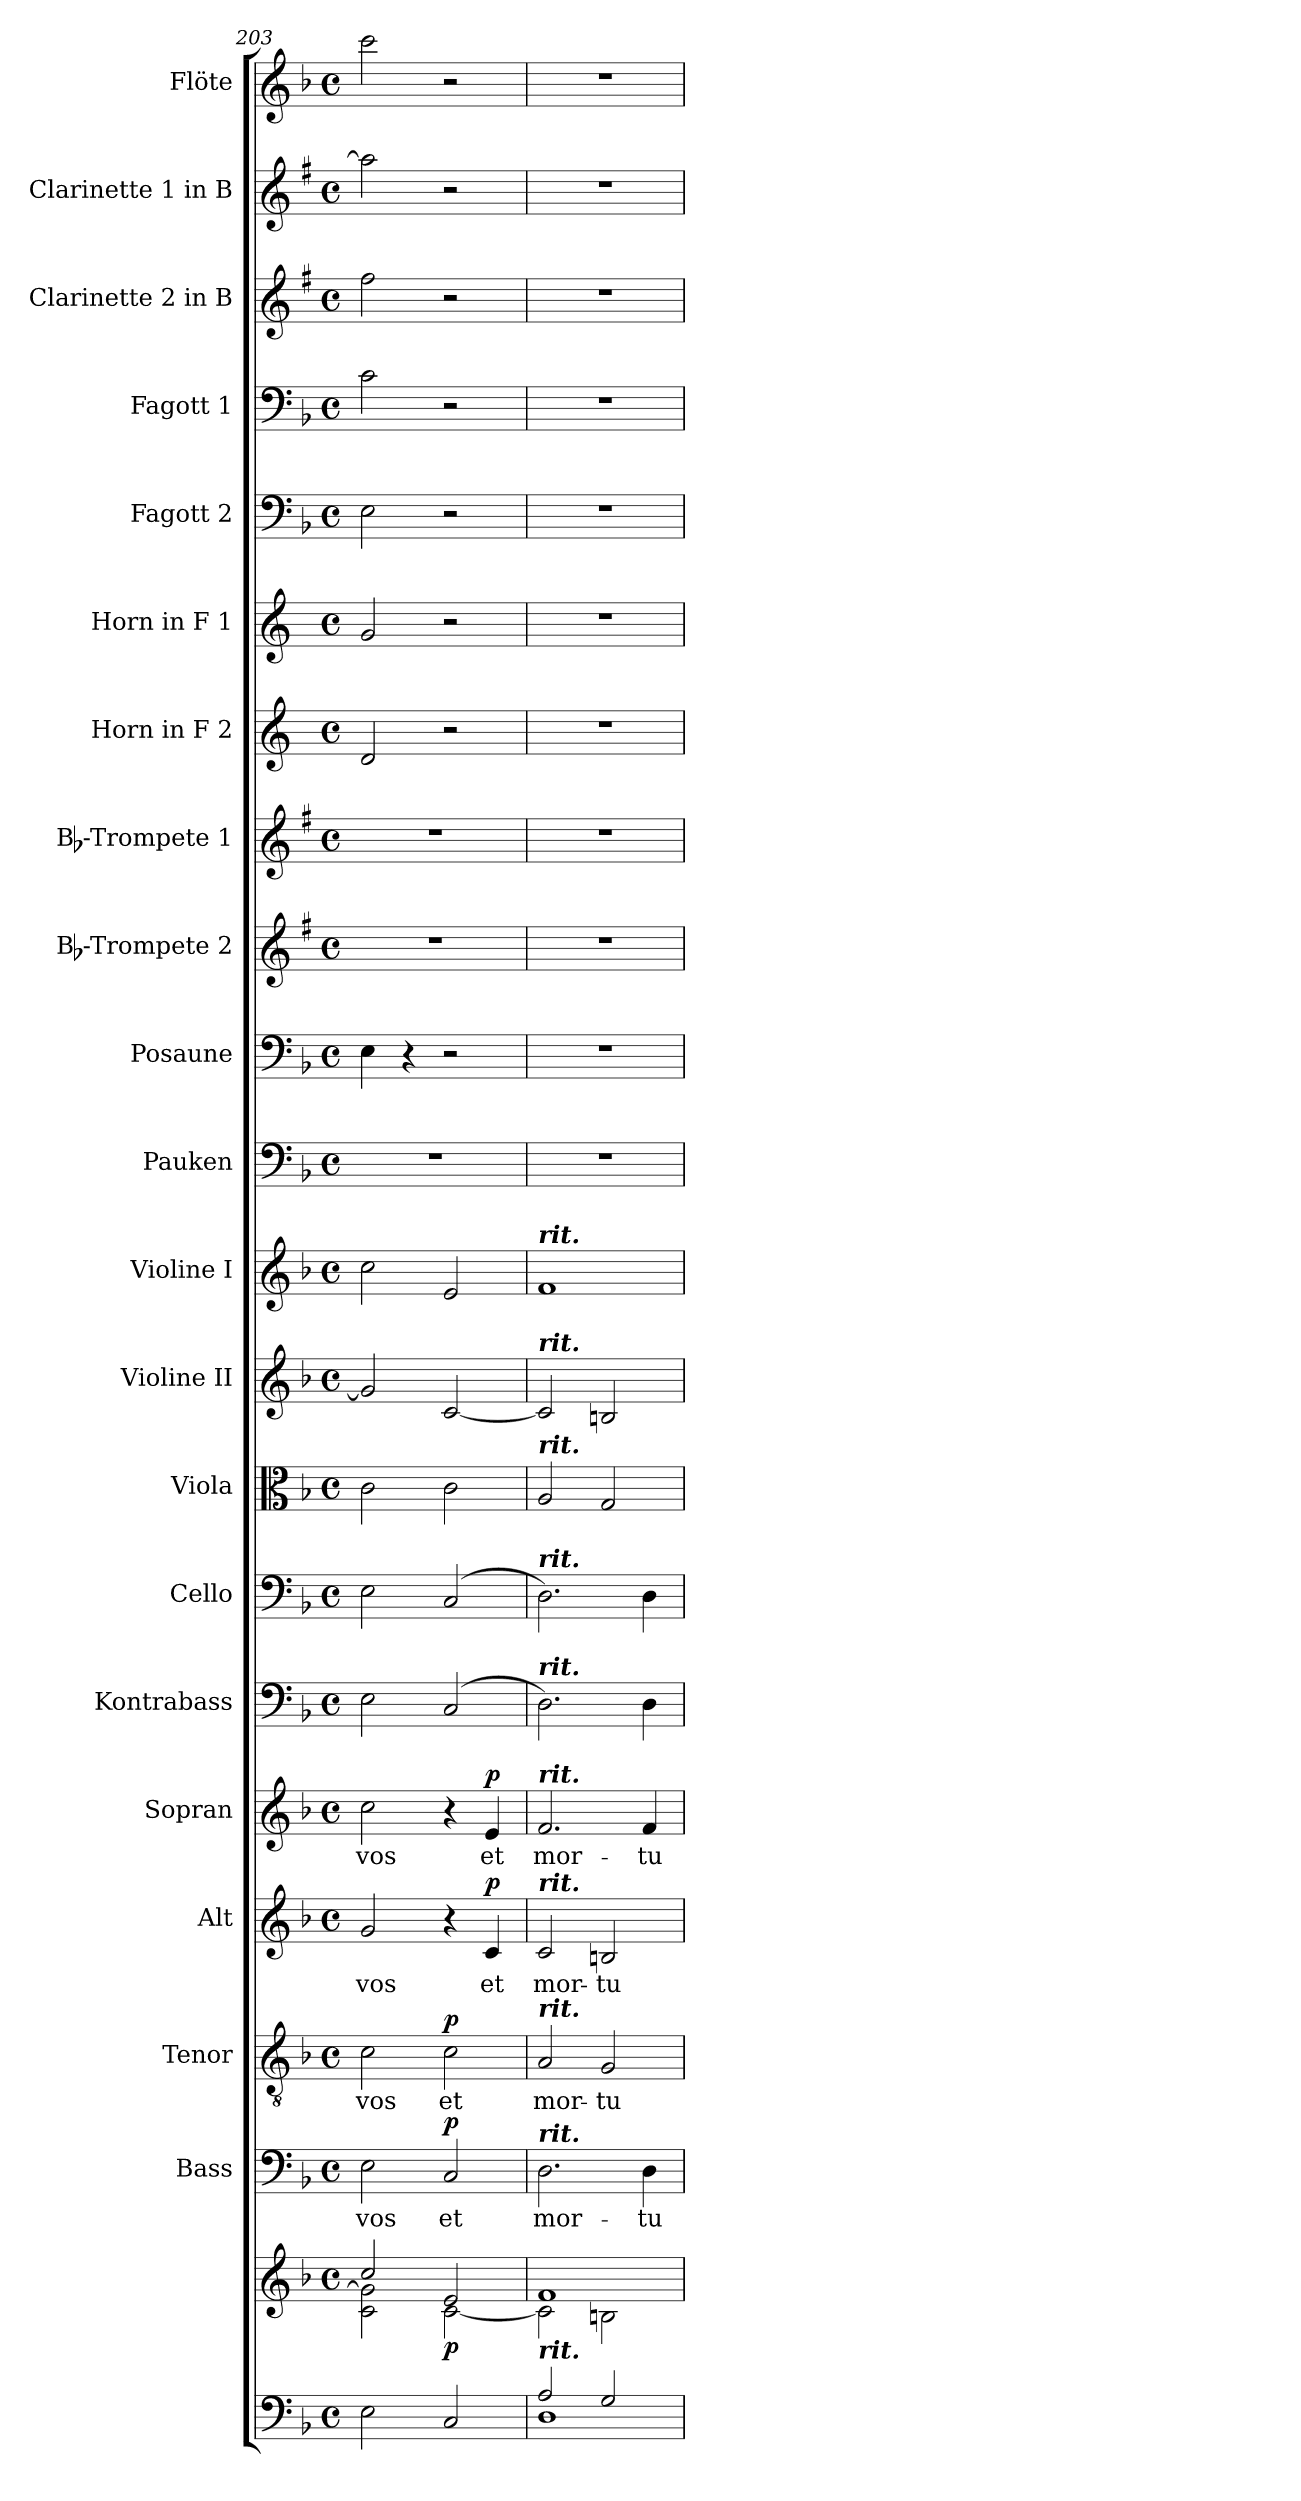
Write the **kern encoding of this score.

**kern	**kern	**dynam	**kern	**text	**dynam	**kern	**text	**dynam	**kern	**text	**dynam	**kern	**text	**dynam	**kern	**kern	**kern	**kern	**kern	**kern	**kern	**kern	**kern	**kern	**kern	**kern	**kern	**kern	**kern	**kern
*part21	*part21	*part21	*part20	*part20	*part20	*part19	*part19	*part19	*part18	*part18	*part18	*part17	*part17	*part17	*part16	*part15	*part14	*part13	*part12	*part11	*part10	*part9	*part8	*part7	*part6	*part5	*part4	*part3	*part2	*part1
*staff22	*staff21	*staff21/22	*staff20	*staff20	*staff20	*staff19	*staff19	*staff19	*staff18	*staff18	*staff18	*staff17	*staff17	*staff17	*staff16	*staff15	*staff14	*staff13	*staff12	*staff11	*staff10	*staff9	*staff8	*staff7	*staff6	*staff5	*staff4	*staff3	*staff2	*staff1
*	*	*	*I"Bass	*	*	*I"Tenor	*	*	*I"Alt	*	*	*I"Sopran	*	*	*I"Kontrabass	*I"Cello	*I"Viola	*I"Violine II	*I"Violine I	*I"Pauken	*I"Posaune	*I"Bb-Trompete 2	*I"Bb-Trompete 1	*I"Horn in F 2	*I"Horn in F 1	*I"Fagott 2	*I"Fagott 1	*I"Clarinette 2 in B	*I"Clarinette 1 in B	*I"Flöte
*	*	*	*I'B.	*	*	*I'T.	*	*	*I'A.	*	*	*I'S.	*	*	*I'Kb.	*	*I'Vla.	*I'Vl. II	*I'Vl. I	*I'Pk.	*I'Pos.	*I'Bb Trp. 2	*I'Bb Trp. 1	*	*	*I'Fg. 2	*I'Fg. 1	*I'Clar. 2	*I'Clar.1	*I'Fl.
*clefF4	*clefG2	*	*clefF4	*	*	*clefGv2	*	*	*clefG2	*	*	*clefG2	*	*	*clefF4	*clefF4	*clefC3	*clefG2	*clefG2	*clefF4	*clefF4	*clefG2	*clefG2	*clefG2	*clefG2	*clefF4	*clefF4	*clefG2	*clefG2	*clefG2
*	*	*	*	*	*	*	*	*	*	*	*	*	*	*	*ITrd7c12	*	*	*	*	*	*	*ITrd1c2	*ITrd1c2	*ITrd4c7	*ITrd4c7	*	*	*ITrd1c2	*ITrd1c2	*
*k[b-]	*k[b-]	*	*k[b-]	*	*	*k[b-]	*	*	*k[b-]	*	*	*k[b-]	*	*	*k[b-]	*k[b-]	*k[b-]	*k[b-]	*k[b-]	*k[b-]	*k[b-]	*k[b-]	*k[b-]	*k[b-]	*k[b-]	*k[b-]	*k[b-]	*k[b-]	*k[b-]	*k[b-]
*F:	*F:	*	*F:	*	*	*F:	*	*	*F:	*	*	*F:	*	*	*F:	*F:	*F:	*F:	*F:	*F:	*F:	*F:	*F:	*F:	*F:	*F:	*F:	*F:	*F:	*F:
*M4/4	*M4/4	*	*M4/4	*	*	*M4/4	*	*	*M4/4	*	*	*M4/4	*	*	*M4/4	*M4/4	*M4/4	*M4/4	*M4/4	*M4/4	*M4/4	*M4/4	*M4/4	*M4/4	*M4/4	*M4/4	*M4/4	*M4/4	*M4/4	*M4/4
*met(c)	*met(c)	*	*met(c)	*	*	*met(c)	*	*	*met(c)	*	*	*met(c)	*	*	*met(c)	*met(c)	*met(c)	*met(c)	*met(c)	*met(c)	*met(c)	*met(c)	*met(c)	*met(c)	*met(c)	*met(c)	*met(c)	*met(c)	*met(c)	*met(c)
=203	=203	=203	=203	=203	=203	=203	=203	=203	=203	=203	=203	=203	=203	=203	=203	=203	=203	=203	=203	=203	=203	=203	=203	=203	=203	=203	=203	=203	=203	=203
*	*^	*	*	*	*	*	*	*	*	*	*	*	*	*	*	*	*	*	*	*	*	*	*	*	*	*	*	*	*	*
!	!	!	!	!	!LO:LY:b	!	!	!LO:LY:b	!	!	!LO:LY:b	!	!	!LO:LY:b	!	!	!	!	!	!	!	!	!	!	!	!	!	!	!	!	!
2E\	2cc/	2c\ 2g\]	.	2E\	-vos	.	2c\	-vos	.	2g/	-vos	.	2cc\	-vos	.	2EE\	2E\	2c\	2g/]	2cc\	1r	4E\	1r	1r	2G/	2c/	2E\	2c\	2ee\	2gg\]	2ccc\
.	.	.	.	.	.	.	.	.	.	.	.	.	.	.	.	.	.	.	.	.	.	4r	.	.	.	.	.	.	.	.	.
!	!	!	!LO:DY:b	!	!LO:LY:b	!LO:DY:a	!	!LO:LY:b	!LO:DY:a	!	!	!	!	!	!	!	!	!	!	!	!	!	!	!	!	!	!	!	!	!	!
2C/	2e/	[<2c\	p	2C/	et	p	2c\	et	p	4r	.	.	4r	.	.	(2CC/	(2C/	2c\	[2c/	2e/	.	2r	.	.	2r	2r	2r	2r	2r	2r	2r
!	!	!	!	!	!	!	!	!	!	!	!LO:LY:b	!LO:DY:a	!	!LO:LY:b	!LO:DY:a	!	!	!	!	!	!	!	!	!	!	!	!	!	!	!	!
.	.	.	.	.	.	.	.	.	.	4c/	et	p	4e/	et	p	.	.	.	.	.	.	.	.	.	.	.	.	.	.	.	.
=204	=204	=204	=204	=204	=204	=204	=204	=204	=204	=204	=204	=204	=204	=204	=204	=204	=204	=204	=204	=204	=204	=204	=204	=204	=204	=204	=204	=204	=204	=204	=204
*^	*	*	*	*	*	*	*	*	*	*	*	*	*	*	*	*	*	*	*	*	*	*	*	*	*	*	*	*	*	*	*
!	!	!	!	!	!	!	!	!	!	!	!	!	!	!	!	!	!	!	!	!	!LO:TX:a:Bi:t=rit.	!	!	!	!	!	!	!	!	!	!	!
!	!	!	!	!	!	!	!	!	!	!	!	!	!	!	!	!	!	!	!	!LO:TX:a:Bi:t=rit.	!	!	!	!	!	!	!	!	!	!	!	!
!	!	!	!	!	!	!	!	!	!	!	!	!	!	!	!	!	!	!	!LO:TX:a:Bi:t=rit.	!	!	!	!	!	!	!	!	!	!	!	!	!
!	!	!	!	!	!	!	!	!	!	!	!	!	!	!	!	!	!	!LO:TX:a:Bi:t=rit.	!	!	!	!	!	!	!	!	!	!	!	!	!	!
!	!	!	!	!	!	!	!	!	!	!	!	!	!	!	!	!	!LO:TX:a:Bi:t=rit.	!	!	!	!	!	!	!	!	!	!	!	!	!	!	!
!	!	!	!	!	!	!	!	!	!	!	!	!	!	!LO:TX:a:Bi:t=rit.	!	!	!	!	!	!	!	!	!	!	!	!	!	!	!	!	!	!
!	!	!	!	!	!	!	!	!	!	!	!LO:TX:a:Bi:t=rit.	!	!	!	!	!	!	!	!	!	!	!	!	!	!	!	!	!	!	!	!	!
!	!	!	!	!	!	!	!	!LO:TX:a:Bi:t=rit.	!	!	!	!	!	!	!	!	!	!	!	!	!	!	!	!	!	!	!	!	!	!	!	!
!	!	!	!	!	!LO:TX:a:Bi:t=rit.	!	!	!	!	!	!	!	!	!	!	!	!	!	!	!	!	!	!	!	!	!	!	!	!	!	!	!
!	!	!LO:TX:b:Bi:t=rit.	!	!	!	!	!	!	!	!	!	!	!	!	!	!	!	!	!	!	!	!	!	!	!	!	!	!	!	!	!	!
!	!	!	!	!	!	!LO:LY:b	!	!	!LO:LY:b	!	!	!LO:LY:b	!	!	!LO:LY:b	!	!	!	!	!	!	!	!	!	!	!	!	!	!	!	!	!
2A/	1D	1f	2c\]	.	2.D\	mor-	.	2A/	mor-	.	2c/	mor-	.	2.f/	mor-	.	2.DD\)	2.D\)	2A/	2c/]	1f	1r	1r	1r	1r	1r	1r	1r	1r	1r	1r	1r
!	!	!	!	!	!	!	!	!	!LO:LY:b	!	!	!LO:LY:b	!	!	!	!	!	!	!	!	!	!	!	!	!	!	!	!	!	!	!	!
2G/	.	.	2Bn\	.	.	.	.	2G/	-tu-	.	2Bn/	-tu-	.	.	.	.	.	.	2G/	2Bn/	.	.	.	.	.	.	.	.	.	.	.	.
!	!	!	!	!	!	!LO:LY:b	!	!	!	!	!	!	!	!	!LO:LY:b	!	!	!	!	!	!	!	!	!	!	!	!	!	!	!	!	!
.	.	.	.	.	4D\	-tu-	.	.	.	.	.	.	.	4f/	-tu-	.	4DD\	4D\	.	.	.	.	.	.	.	.	.	.	.	.	.	.
*v	*v	*	*	*	*	*	*	*	*	*	*	*	*	*	*	*	*	*	*	*	*	*	*	*	*	*	*	*	*	*	*	*
*	*v	*v	*	*	*	*	*	*	*	*	*	*	*	*	*	*	*	*	*	*	*	*	*	*	*	*	*	*	*	*	*
=	=	=	=	=	=	=	=	=	=	=	=	=	=	=	=	=	=	=	=	=	=	=	=	=	=	=	=	=	=	=
*-	*-	*-	*-	*-	*-	*-	*-	*-	*-	*-	*-	*-	*-	*-	*-	*-	*-	*-	*-	*-	*-	*-	*-	*-	*-	*-	*-	*-	*-	*-
